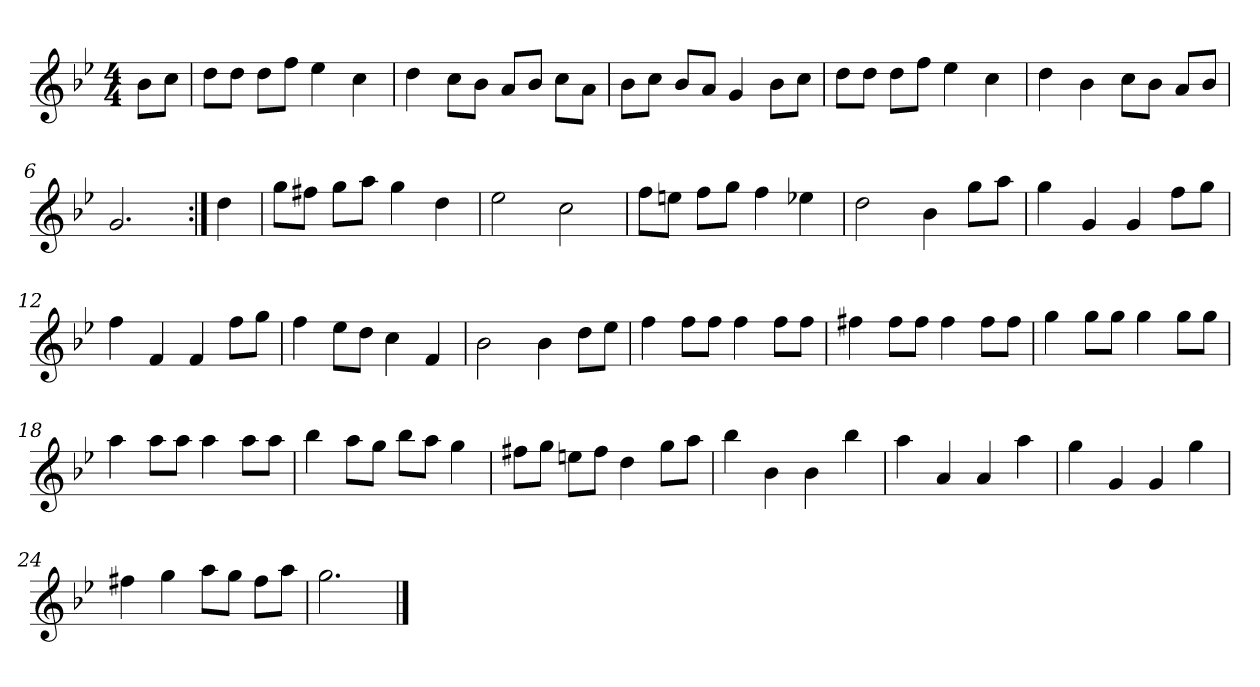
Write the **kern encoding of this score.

**kern
*part1
*staff1
*clefG2
*k[b-e-]
*g:
*M4/4
*MM120
=
8b-\L
8cc\J
=1
8dd\L
8dd\J
8dd\L
8ff\J
4ee-
4cc
=2
4dd
8cc\L
8b-\J
8a/L
8b-/J
8cc\L
8a\J
=3
8b-\L
8cc\J
8b-/L
8a/J
4g
8b-\L
8cc\J
=4
8dd\L
8dd\J
8dd\L
8ff\J
4ee-
4cc
=5
4dd
4b-
8cc\L
8b-\J
8a/L
8b-/J
=6
2.g
=:|!
4dd
=7
8gg\L
8ff#X\J
8gg\L
8aa\J
4gg
4dd
=8
2ee-
2cc
=9
8ff\L
8een\J
8ff\L
8gg\J
4ff
4ee-X
=10
2dd
4b-
8gg\L
8aa\J
=11
4gg
4g
4g
8ff\L
8gg\J
=12
4ff
4f
4f
8ff\L
8gg\J
=13
4ff
8ee-\L
8dd\J
4cc
4f
=14
2b-
4b-
8dd\L
8ee-\J
=15
4ff
8ff\L
8ff\J
4ff
8ff\L
8ff\J
=16
4ff#X
8ff#\L
8ff#\J
4ff#
8ff#\L
8ff#\J
=17
4gg
8gg\L
8gg\J
4gg
8gg\L
8gg\J
=18
4aa
8aa\L
8aa\J
4aa
8aa\L
8aa\J
=19
4bb-
8aa\L
8gg\J
8bb-\L
8aa\J
4gg
=20
8ff#X\L
8gg\J
8een\L
8ff#\J
4dd
8gg\L
8aa\J
=21
4bb-
4b-
4b-
4bb-
=22
4aa
4a
4a
4aa
=23
4gg
4g
4g
4gg
=24
4ff#X
4gg
8aa\L
8gg\J
8ff#\L
8aa\J
=25
2.gg
==
*-
